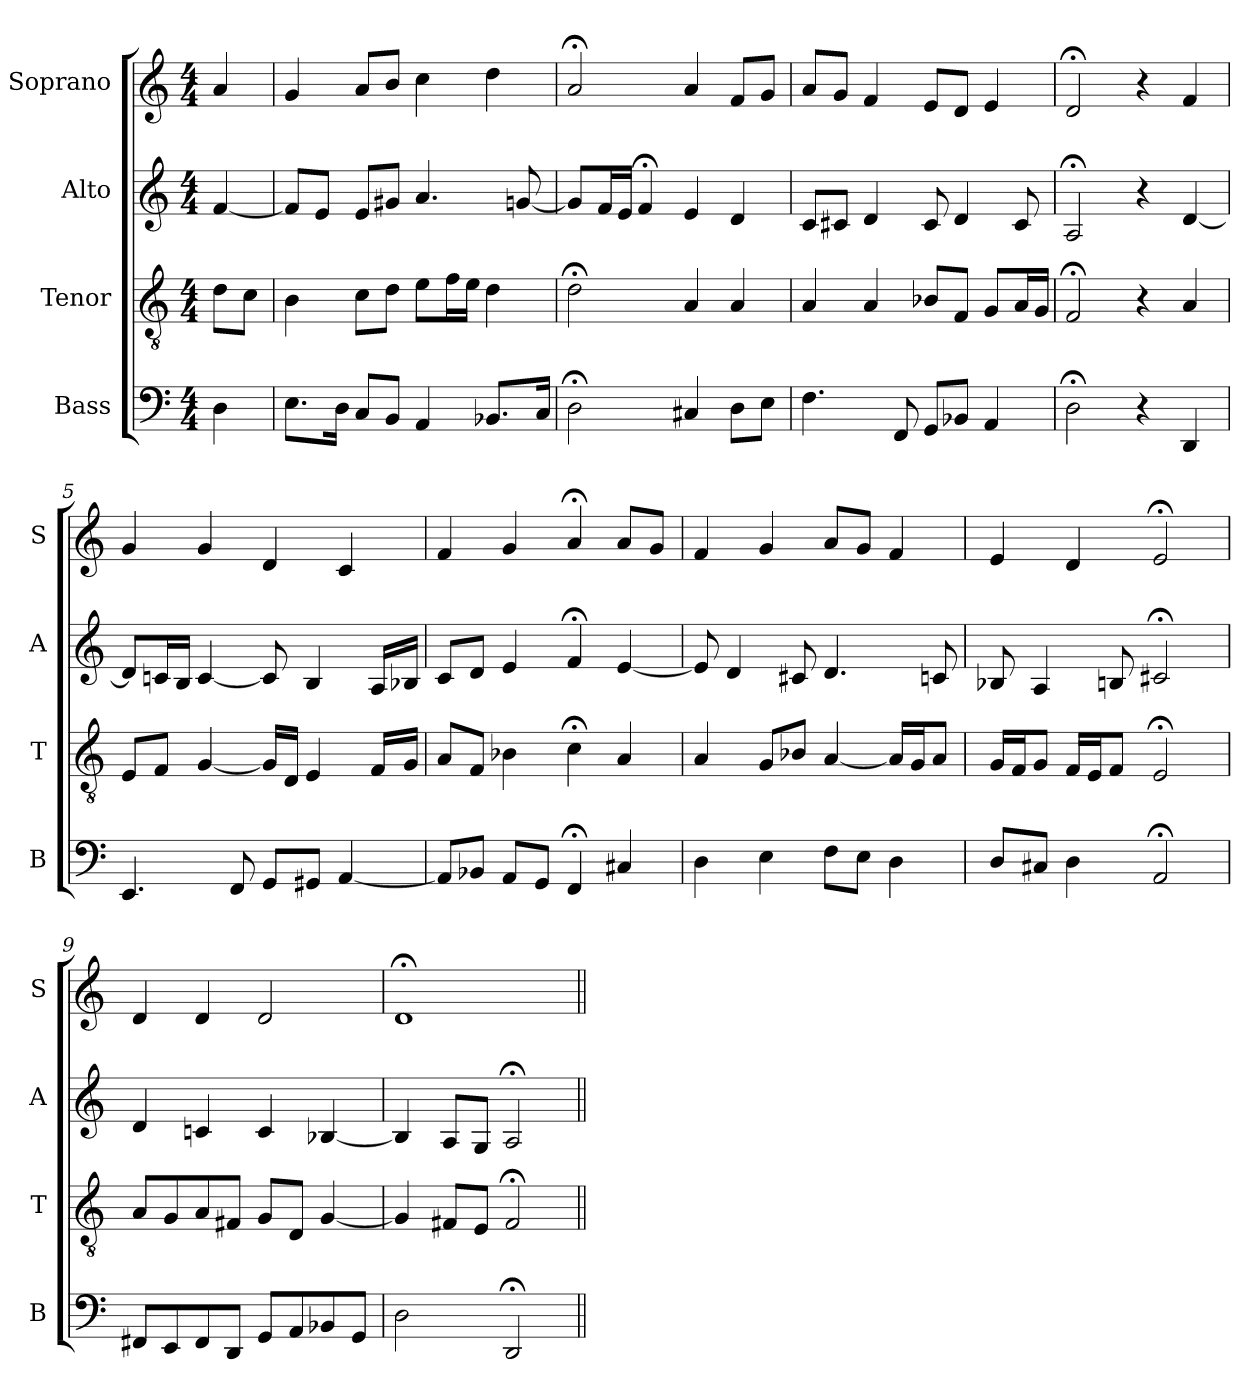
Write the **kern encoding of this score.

**kern	**kern	**kern	**kern
*part4	*part3	*part2	*part1
*staff4	*staff3	*staff2	*staff1
*I"Bass	*I"Tenor	*I"Alto	*I"Soprano
*I'B	*I'T	*I'A	*I'S
*clefF4	*clefGv2	*clefG2	*clefG2
*k[]	*k[]	*k[]	*k[]
*D:dor	*D:dor	*D:dor	*D:dor
*M4/4	*M4/4	*M4/4	*M4/4
*MM100	*MM100	*MM100	*MM100
=	=	=	=
4D	8dL	[4f	4a
.	8cJ	.	.
=1	=1	=1	=1
8.EL	4B	8fL]	4g
.	.	8eJ	.
16DJk	.	.	.
8CL	8cL	8eL	8aL
8BBJ	8dJ	8g#XJ	8bJ
4AA	8eL	4.a	4cc
.	16fL	.	.
.	16eJJ	.	.
8.BB-XL	4d	.	4dd
.	.	[8gn	.
16CJk	.	.	.
=2	=2	=2	=2
2D;<	2d;<	8gL]	2a;<
.	.	16fL	.
.	.	16eJJ	.
.	.	4f;<	.
4C#X	4A	4e	4a
8DL	4A	4d	8fL
8EJ	.	.	8gJ
=3	=3	=3	=3
4.F	4A	8cL	8aL
.	.	8c#XJ	8gJ
.	4A	4d	4f
8FF	.	.	.
8GGL	8B-XL	8c#	8eL
8BB-XJ	8FJ	4d	8dJ
4AA	8GL	.	4e
.	16AL	8c#	.
.	16GJJ	.	.
=4	=4	=4	=4
2D;<	2F;<	2A;<	2d;<
4r	4r	4r	4r
4DD	4A	[4d	4f
=5	=5	=5	=5
4.EE	8EL	8dL]	4g
.	8FJ	16cnL	.
.	.	16BJJ	.
.	[4G	[4c	4g
8FF	.	.	.
8GGL	16GLL]	8c]	4d
.	16DJJ	.	.
8GG#XJ	4E	4B	.
[4AA	.	.	4c
.	16FLL	16ALL	.
.	16GJJ	16B-XJJ	.
=6	=6	=6	=6
8AAL]	8AL	8cL	4f
8BB-XJ	8FJ	8dJ	.
8AAL	4B-X	4e	4g
8GGJ	.	.	.
4FF;<	4c;<	4f;<	4a;<
4C#X	4A	[4e	8aL
.	.	.	8gJ
=7	=7	=7	=7
4D	4A	8e]	4f
.	.	4d	.
4E	8GL	.	4g
.	8B-XJ	8c#X	.
8FL	[4A	4.d	8aL
8EJ	.	.	8gJ
4D	16ALL]	.	4f
.	16GJ	.	.
.	8AJ	8cn	.
=8	=8	=8	=8
8DL	16GLL	8B-X	4e
.	16FJ	.	.
8C#XJ	8GJ	4A	.
4D	16FLL	.	4d
.	16EJ	.	.
.	8FJ	8Bn	.
2AA;<	2E;<	2c#X;<	2e;<
=9	=9	=9	=9
8FF#XL	8AL	4d	4d
8EE	8G	.	.
8FF#	8A	4cn	4d
8DDJ	8F#XJ	.	.
8GGL	8GL	4c	2d
8AA	8DJ	.	.
8BB-X	[4G	[4B-X	.
8GGJ	.	.	.
=10	=10	=10	=10
2D	4G]	4B-]	1d;<
.	8F#XL	8AL	.
.	8EJ	8GJ	.
2DD;<	2F#;<	2A;<	.
=||	=||	=||	=||
*-	*-	*-	*-
